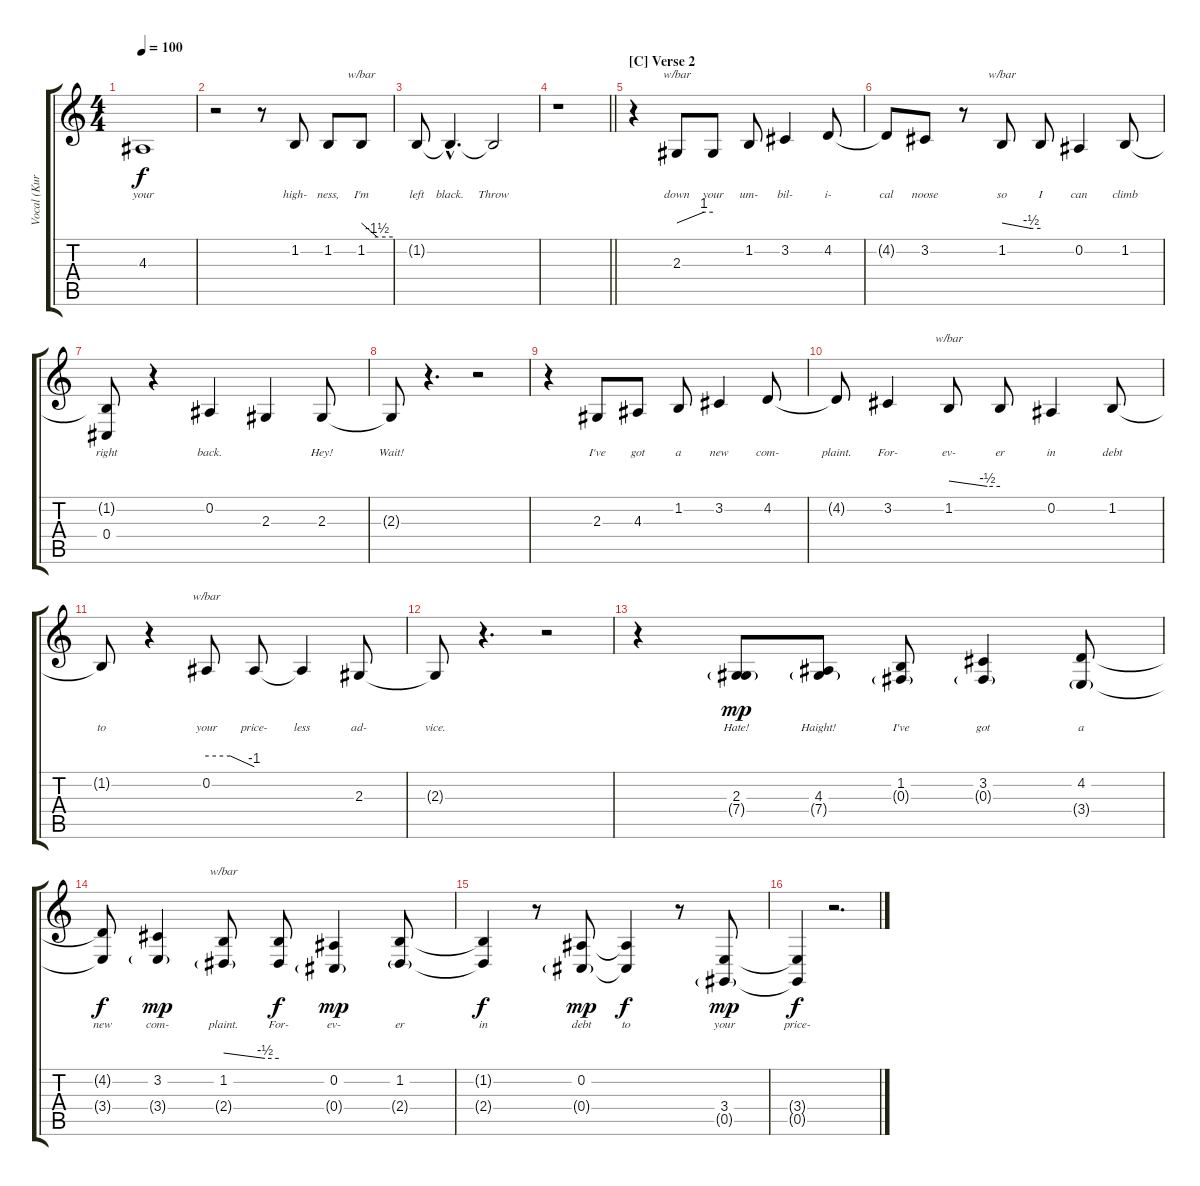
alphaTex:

\track ("Vocal (Kurt Cobain)" "Vocal (Kur") {instrument tenorsax}
\staff {score tabs}
\tuning (Eb4 Bb3 Gb3 Db3 Ab2 Eb2) {hide}
\ts (4 4)
\tempo 100
\clef g2
\ks c
4.3{t}.1{lyrics (0 "your") lyrics (1 "") lyrics (2 "") lyrics (3 "") lyrics (4 "") dy f} |
r.2 r.8 1.2.8{lyrics (0 "high-") lyrics (1 "") lyrics (2 "") lyrics (3 "") lyrics (4 "")} 1.2.8{lyrics (0 "ness,") lyrics (1 "") lyrics (2 "") lyrics (3 "") lyrics (4 "")} 1.2.8{tbe (custom default 0 0 30 -6 60 -6) lyrics (0 "I'm") lyrics (1 "") lyrics (2 "") lyrics (3 "") lyrics (4 "")} |
1.2{t}.8{lyrics (0 "left") lyrics (1 "") lyrics (2 "") lyrics (3 "") lyrics (4 "")} 1.2{hac t}.4{d lyrics (0 "black.") lyrics (1 "") lyrics (2 "") lyrics (3 "") lyrics (4 "")} 1.2{t}.2{lyrics (0 "Throw") lyrics (1 "") lyrics (2 "") lyrics (3 "") lyrics (4 "")} |
\barLineRight lightlight
r.1 |
\section ("" "[C] Verse 2")
r.4 2.3.8{tbe (custom default 0 0 45 4 60 4) lyrics (0 "down") lyrics (1 "") lyrics (2 "") lyrics (3 "") lyrics (4 "")} 2.3{t}.8{lyrics (0 "your") lyrics (1 "") lyrics (2 "") lyrics (3 "") lyrics (4 "")} 1.2.8{lyrics (0 "um-") lyrics (1 "") lyrics (2 "") lyrics (3 "") lyrics (4 "")} 3.2.4{lyrics (0 "bil-") lyrics (1 "") lyrics (2 "") lyrics (3 "") lyrics (4 "")} 4.2.8{lyrics (0 "i-") lyrics (1 "") lyrics (2 "") lyrics (3 "") lyrics (4 "")} |
4.2{t}.8{lyrics (0 "cal") lyrics (1 "") lyrics (2 "") lyrics (3 "") lyrics (4 "")} 3.2.8{lyrics (0 "noose") lyrics (1 "") lyrics (2 "") lyrics (3 "") lyrics (4 "")} r.8 1.2.8{tbe (custom default 0 0 45 -2 60 -2) lyrics (0 "so") lyrics (1 "") lyrics (2 "") lyrics (3 "") lyrics (4 "")} 1.2{t}.8{lyrics (0 "I") lyrics (1 "") lyrics (2 "") lyrics (3 "") lyrics (4 "")} 0.2.4{lyrics (0 "can") lyrics (1 "") lyrics (2 "") lyrics (3 "") lyrics (4 "")} 1.2.8{lyrics (0 "climb") lyrics (1 "") lyrics (2 "") lyrics (3 "") lyrics (4 "")} |
(1.2{t} 0.4).8{lyrics (0 "right") lyrics (1 "") lyrics (2 "") lyrics (3 "") lyrics (4 "")} r.4 0.2.4{lyrics (0 "back.") lyrics (1 "") lyrics (2 "") lyrics (3 "") lyrics (4 "")} 2.3.4{lyrics (0 "") lyrics (1 "") lyrics (2 "") lyrics (3 "") lyrics (4 "")} 2.3.8{lyrics (0 "Hey!") lyrics (1 "") lyrics (2 "") lyrics (3 "") lyrics (4 "")} |
2.3{t}.8{lyrics (0 "Wait!") lyrics (1 "") lyrics (2 "") lyrics (3 "") lyrics (4 "")} r.4{d} r.2 |
r.4 2.3.8{lyrics (0 "I've") lyrics (1 "") lyrics (2 "") lyrics (3 "") lyrics (4 "")} 4.3.8{lyrics (0 "got") lyrics (1 "") lyrics (2 "") lyrics (3 "") lyrics (4 "")} 1.2.8{lyrics (0 "a") lyrics (1 "") lyrics (2 "") lyrics (3 "") lyrics (4 "")} 3.2.4{lyrics (0 "new") lyrics (1 "") lyrics (2 "") lyrics (3 "") lyrics (4 "")} 4.2.8{lyrics (0 "com-") lyrics (1 "") lyrics (2 "") lyrics (3 "") lyrics (4 "")} |
4.2{t}.8{lyrics (0 "plaint.") lyrics (1 "") lyrics (2 "") lyrics (3 "") lyrics (4 "")} 3.2.4{lyrics (0 "For-") lyrics (1 "") lyrics (2 "") lyrics (3 "") lyrics (4 "")} 1.2.8{tbe (custom default 0 0 45 -2 60 -2) lyrics (0 "ev-") lyrics (1 "") lyrics (2 "") lyrics (3 "") lyrics (4 "")} 1.2{t}.8{lyrics (0 "er") lyrics (1 "") lyrics (2 "") lyrics (3 "") lyrics (4 "")} 0.2.4{lyrics (0 "in") lyrics (1 "") lyrics (2 "") lyrics (3 "") lyrics (4 "")} 1.2.8{lyrics (0 "debt") lyrics (1 "") lyrics (2 "") lyrics (3 "") lyrics (4 "")} |
1.2{t}.8{lyrics (0 "to") lyrics (1 "") lyrics (2 "") lyrics (3 "") lyrics (4 "")} r.4 0.2.8{tbe (custom default 0 0 30 0 60 -4) lyrics (0 "your") lyrics (1 "") lyrics (2 "") lyrics (3 "") lyrics (4 "")} 0.2{t}.8{lyrics (0 "price-") lyrics (1 "") lyrics (2 "") lyrics (3 "") lyrics (4 "")} 0.2{t}.4{lyrics (0 "less") lyrics (1 "") lyrics (2 "") lyrics (3 "") lyrics (4 "")} 2.3.8{lyrics (0 "ad-") lyrics (1 "") lyrics (2 "") lyrics (3 "") lyrics (4 "")} |
2.3{t}.8{lyrics (0 "vice.") lyrics (1 "") lyrics (2 "") lyrics (3 "") lyrics (4 "")} r.4{d} r.2 |
r.4 (2.3 7.4{g}).8{lyrics (0 "Hate!") lyrics (1 "") lyrics (2 "") lyrics (3 "") lyrics (4 "") dy mp} (4.3 7.4{g}).8{lyrics (0 "Haight!") lyrics (1 "") lyrics (2 "") lyrics (3 "") lyrics (4 "")} (1.2 0.3{g}).8{lyrics (0 "I've") lyrics (1 "") lyrics (2 "") lyrics (3 "") lyrics (4 "")} (3.2 0.3{g}).4{lyrics (0 "got") lyrics (1 "") lyrics (2 "") lyrics (3 "") lyrics (4 "")} (4.2 3.4{g}).8{lyrics (0 "a") lyrics (1 "") lyrics (2 "") lyrics (3 "") lyrics (4 "")} |
(4.2{t} 3.4{t}).8{lyrics (0 "new") lyrics (1 "") lyrics (2 "") lyrics (3 "") lyrics (4 "") dy f} (3.2 3.4{g}).4{lyrics (0 "com-") lyrics (1 "") lyrics (2 "") lyrics (3 "") lyrics (4 "") dy mp} (1.2 2.4{g}).8{tbe (custom default 0 0 45 -2 60 -2) lyrics (0 "plaint.") lyrics (1 "") lyrics (2 "") lyrics (3 "") lyrics (4 "")} (1.2{t} 2.4{t}).8{lyrics (0 "For-") lyrics (1 "") lyrics (2 "") lyrics (3 "") lyrics (4 "") dy f} (0.2 0.4{g}).4{lyrics (0 "ev-") lyrics (1 "") lyrics (2 "") lyrics (3 "") lyrics (4 "") dy mp} (1.2 2.4{g}).8{lyrics (0 "er") lyrics (1 "") lyrics (2 "") lyrics (3 "") lyrics (4 "")} |
(1.2{t} 2.4{t}).4{lyrics (0 "in") lyrics (1 "") lyrics (2 "") lyrics (3 "") lyrics (4 "") dy f} r.8 (0.2 0.4{g}).8{lyrics (0 "debt") lyrics (1 "") lyrics (2 "") lyrics (3 "") lyrics (4 "") dy mp} (0.2{t} 0.4{t}).4{lyrics (0 "to") lyrics (1 "") lyrics (2 "") lyrics (3 "") lyrics (4 "") dy f} r.8 (3.4 0.5{g}).8{lyrics (0 "your") lyrics (1 "") lyrics (2 "") lyrics (3 "") lyrics (4 "") dy mp} |
(3.4{t} 0.5{t}).4{lyrics (0 "price-") lyrics (1 "") lyrics (2 "") lyrics (3 "") lyrics (4 "") dy f} r.2{d}
